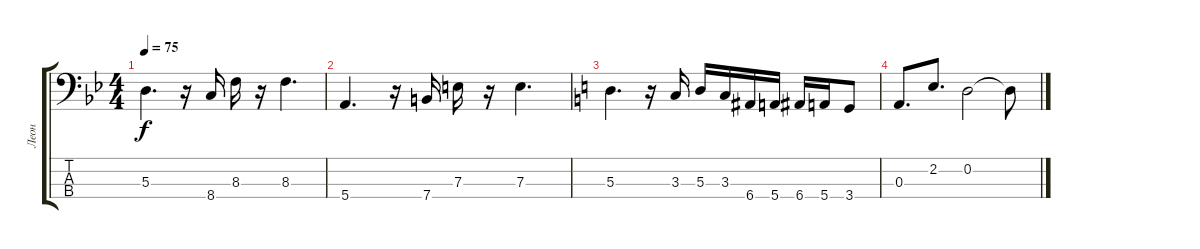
\track ("Леон" "Леон") {instrument electricbassfinger}
\staff {score tabs}
\tuning (G2 D2 A1 E1) {hide}
\ts (4 4)
\tempo 75
\clef f4
\ks gminor
5.3.4{d dy f} r.16 8.4.16 8.3.16 r.16 8.3.4{d} |
5.4.4{d} r.16 7.4.16 7.3.16 r.16 7.3.4{d} |
\ks aminor
5.3.4{d} r.16 3.3.16 5.3.16 3.3.16 6.4.16 5.4.16 6.4.16 5.4.16 3.4.8 |
0.3.8{d} 2.2.8{d} 0.2.2 0.2{t}.8
